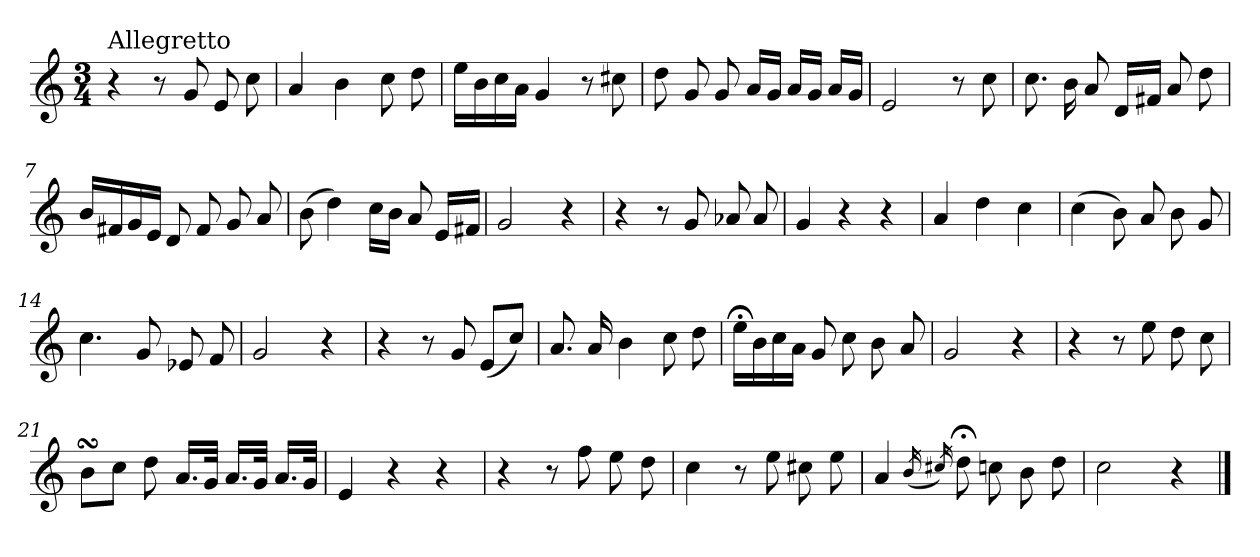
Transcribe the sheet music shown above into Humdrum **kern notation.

**kern
*part1
*staff1
*clefG2
*k[]
*C:
*M3/4
=1
!LO:TX:a:t=Allegretto
4r
8r
8g/
8e/
8cc\
=2
4a/
4b\
8cc\
8dd\
=3
16ee\LL
16b\
16cc\
16a\JJ
4g/
8r
8cc#X\
=4
8dd\
8g/
8g/
16a/LL
16g/JJ
16a/LL
16g/JJ
16a/LL
16g/JJ
=5
2e/
8r
8cc\
!!LO:LB:g=z
=6
8.cc\
16b\
8a/
16d/LL
16f#X/JJ
8a/
8dd\
=7
16b/LL
16f#X/
16g/
16e/JJ
8d/
8f#/
8g/
8a/
=8
(>8b\
4dd\)
16cc\LL
16b\JJ
8a/
16e/LL
16f#X/JJ
=9
2g/
4r
=10
4r
8r
8g/
8a-X/
8a-/
=11
4g/
4r
4r
!!LO:LB:g=z
=12
4a/
4dd\
4cc\
=13
(>4cc\
8b\)
8a/
8b\
8g/
=14
4.cc\
8g/
8e-X/
8f/
=15
2g/
4r
=16
4r
8r
8g/
(<8e/L
8cc/J)
=17
8.a/
16a/
4b\
8cc\
8dd\
=18
16ee;<\LL
16b\
16cc\
16a\JJ
8g/
8cc\
8b\
8a/
!!LO:LB:g=z
=19
2g/
4r
=20
4r
8r
8ee\
8dd\
8cc\
=21
8bsSsS\L
8cc\J
8dd\
16.a/LL
32g/JJk
16.a/LL
32g/JJk
16.a/LL
32g/JJk
=22
4e/
4r
4r
=23
4r
8r
8ff\
8ee\
8dd\
=24
4cc\
8r
8ee\
8cc#X\
8ee\
!!LO:LB:g=z
=25
4a/
(<16qb/
16qcc#X/)
8dd;<\
8ccn\
8b\
8dd\
=26
2cc\
4r
==
*-
